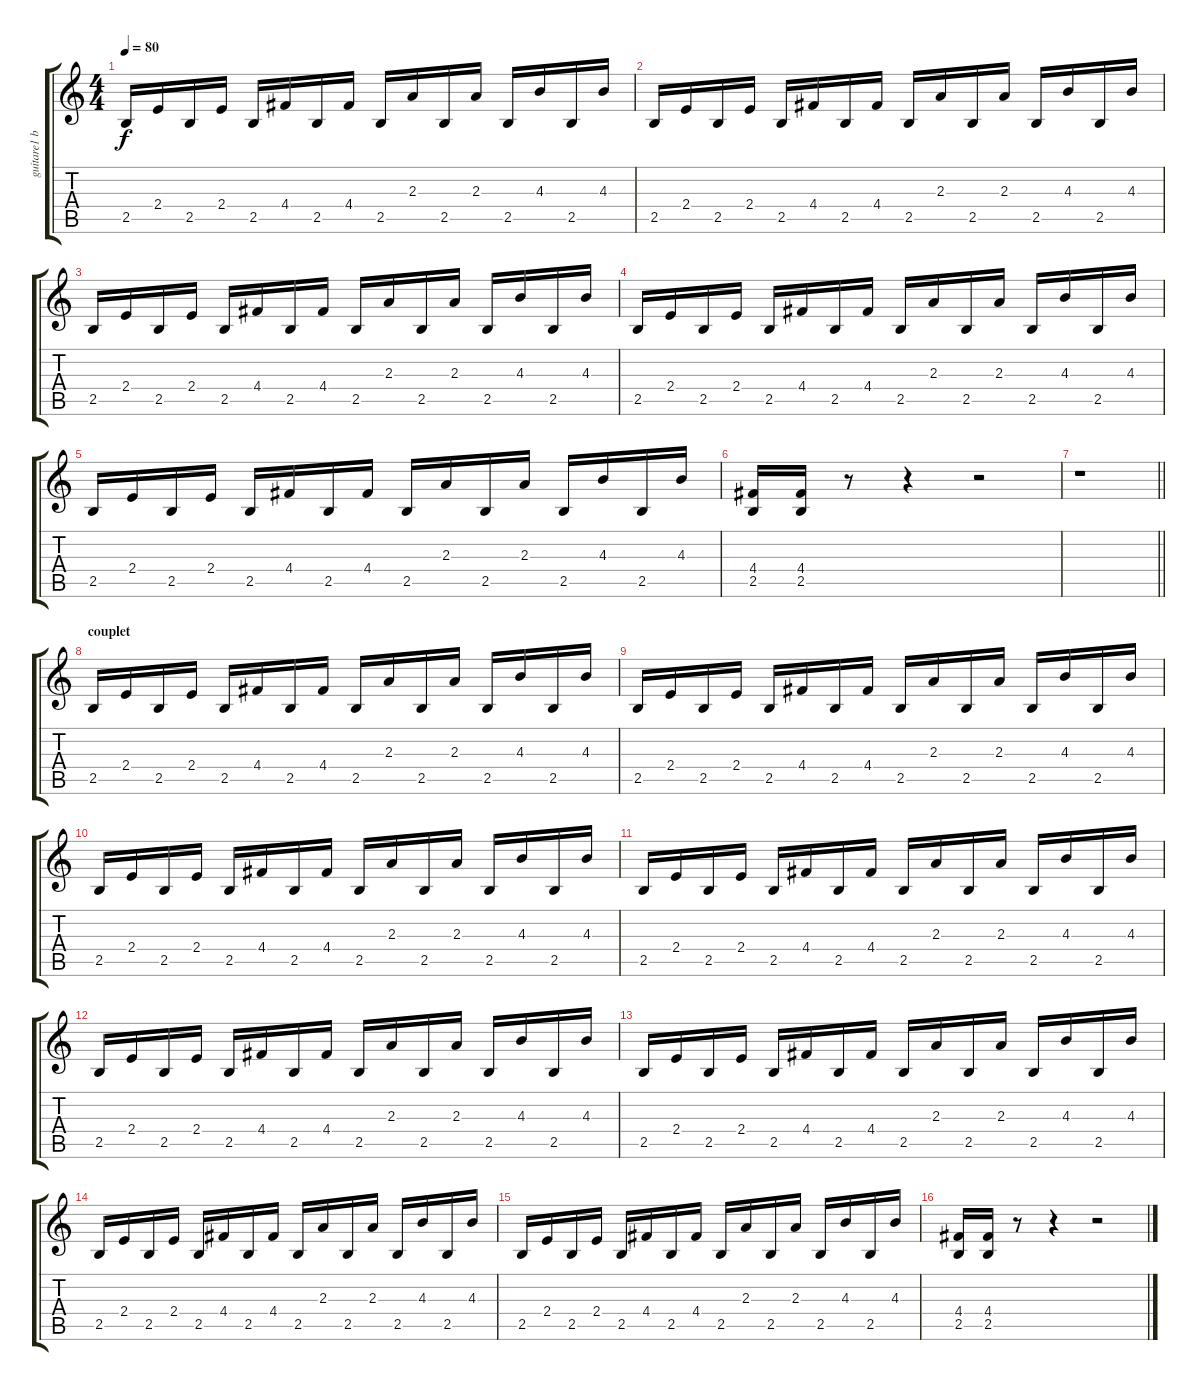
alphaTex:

\track ("guitare1 bat" "guitare1 b") {instrument overdrivenguitar}
\staff {score tabs}
\tuning (E4 B3 G3 D3 A2 E2) {hide}
\ts (4 4)
\tempo 80
\clef g2
\ks c
2.5.16{dy f} 2.4.16 2.5.16 2.4.16 2.5.16 4.4.16 2.5.16 4.4.16 2.5.16 2.3.16 2.5.16 2.3.16 2.5.16 4.3.16 2.5.16 4.3.16 |
2.5.16 2.4.16 2.5.16 2.4.16 2.5.16 4.4.16 2.5.16 4.4.16 2.5.16 2.3.16 2.5.16 2.3.16 2.5.16 4.3.16 2.5.16 4.3.16 |
2.5.16 2.4.16 2.5.16 2.4.16 2.5.16 4.4.16 2.5.16 4.4.16 2.5.16 2.3.16 2.5.16 2.3.16 2.5.16 4.3.16 2.5.16 4.3.16 |
2.5.16 2.4.16 2.5.16 2.4.16 2.5.16 4.4.16 2.5.16 4.4.16 2.5.16 2.3.16 2.5.16 2.3.16 2.5.16 4.3.16 2.5.16 4.3.16 |
2.5.16 2.4.16 2.5.16 2.4.16 2.5.16 4.4.16 2.5.16 4.4.16 2.5.16 2.3.16 2.5.16 2.3.16 2.5.16 4.3.16 2.5.16 4.3.16 |
(4.4 2.5).16 (4.4 2.5).16 r.8 r.4 r.2 |
\barLineRight lightlight
r.1 |
\section ("" "couplet")
2.5.16 2.4.16 2.5.16 2.4.16 2.5.16 4.4.16 2.5.16 4.4.16 2.5.16 2.3.16 2.5.16 2.3.16 2.5.16 4.3.16 2.5.16 4.3.16 |
2.5.16 2.4.16 2.5.16 2.4.16 2.5.16 4.4.16 2.5.16 4.4.16 2.5.16 2.3.16 2.5.16 2.3.16 2.5.16 4.3.16 2.5.16 4.3.16 |
2.5.16 2.4.16 2.5.16 2.4.16 2.5.16 4.4.16 2.5.16 4.4.16 2.5.16 2.3.16 2.5.16 2.3.16 2.5.16 4.3.16 2.5.16 4.3.16 |
2.5.16 2.4.16 2.5.16 2.4.16 2.5.16 4.4.16 2.5.16 4.4.16 2.5.16 2.3.16 2.5.16 2.3.16 2.5.16 4.3.16 2.5.16 4.3.16 |
2.5.16 2.4.16 2.5.16 2.4.16 2.5.16 4.4.16 2.5.16 4.4.16 2.5.16 2.3.16 2.5.16 2.3.16 2.5.16 4.3.16 2.5.16 4.3.16 |
2.5.16 2.4.16 2.5.16 2.4.16 2.5.16 4.4.16 2.5.16 4.4.16 2.5.16 2.3.16 2.5.16 2.3.16 2.5.16 4.3.16 2.5.16 4.3.16 |
2.5.16 2.4.16 2.5.16 2.4.16 2.5.16 4.4.16 2.5.16 4.4.16 2.5.16 2.3.16 2.5.16 2.3.16 2.5.16 4.3.16 2.5.16 4.3.16 |
2.5.16 2.4.16 2.5.16 2.4.16 2.5.16 4.4.16 2.5.16 4.4.16 2.5.16 2.3.16 2.5.16 2.3.16 2.5.16 4.3.16 2.5.16 4.3.16 |
(4.4 2.5).16 (4.4 2.5).16 r.8 r.4 r.2
